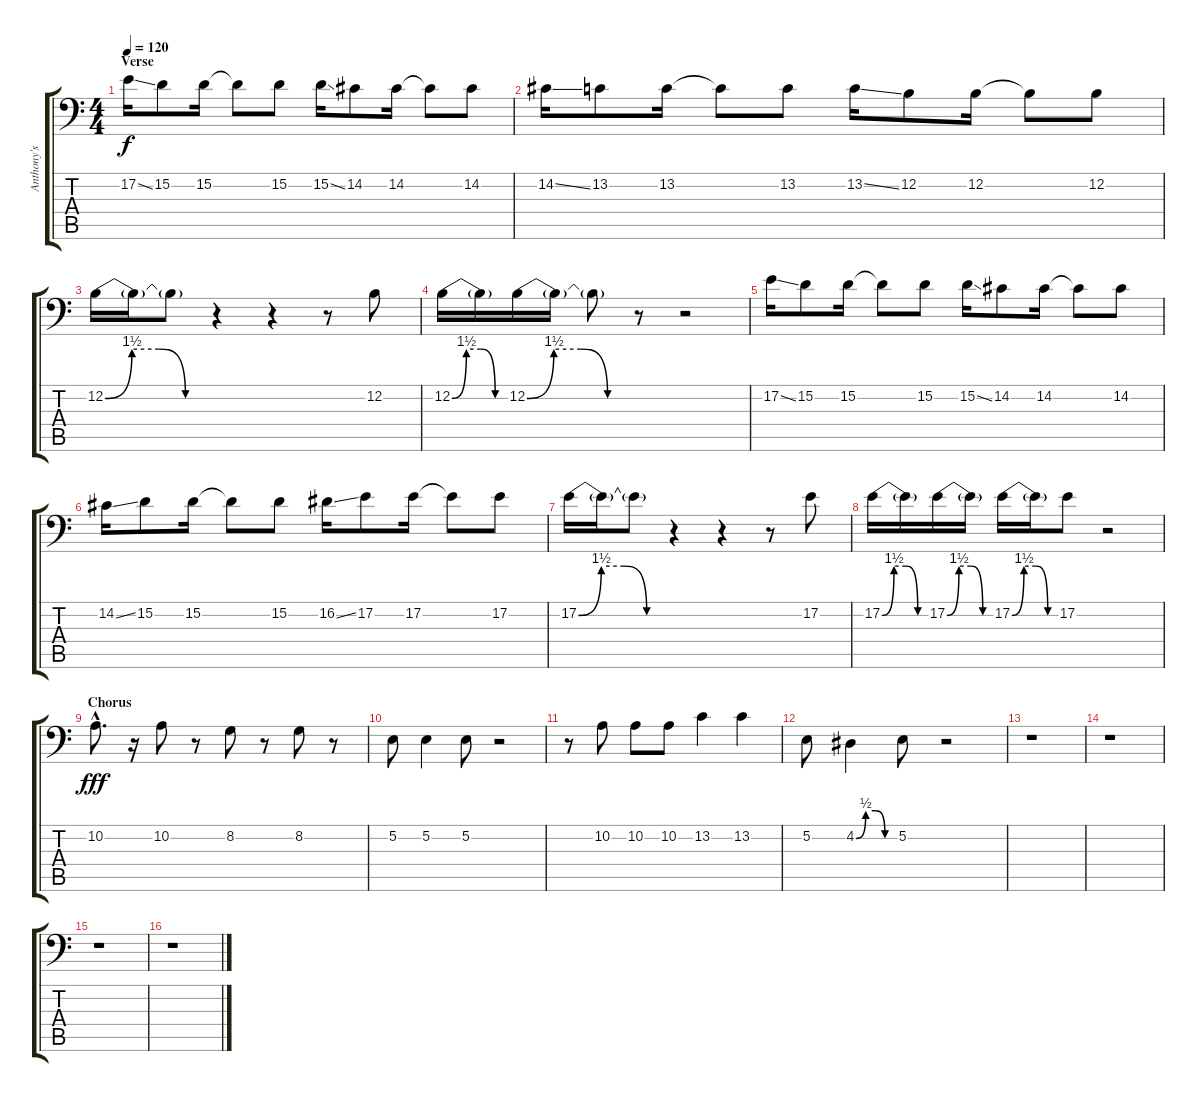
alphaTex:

\track ("Anthony's Vocals" "Anthony's ") {instrument lead6voice}
\staff {score tabs}
\tuning (E3 B2 G2 D2 A1 E1) {hide}
\ts (4 4)
\section ("" "Verse")
\tempo 120
\clef f4
\ks c
17.2{ss}.16{dy f} 15.2.8 15.2.16 15.2{t}.8 15.2.8 15.2{ss}.16 14.2.8 14.2.16 14.2{t}.8 14.2.8 |
14.2{ss}.16 13.2.8 13.2.16 13.2{t}.8 13.2.8 13.2{ss}.16 12.2.8 12.2.16 12.2{t}.8 12.2.8 |
12.2{be (custom 0 0 15 6 30 6 45 0 60 0)}.16 12.2{t}.16 12.2{t}.8 r.4 r.4 r.8 12.2.8 |
12.2{be (custom 0 0 15 6 30 6 45 0 60 0)}.16 12.2{t}.16 12.2{be (custom 0 0 15 6 30 6 45 0 60 0)}.16 12.2{t}.16 12.2{t}.8 r.8 r.2 |
17.2{ss}.16 15.2.8 15.2.16 15.2{t}.8 15.2.8 15.2{ss}.16 14.2.8 14.2.16 14.2{t}.8 14.2.8 |
14.2{ss}.16 15.2.8 15.2.16 15.2{t}.8 15.2.8 16.2{ss}.16 17.2.8 17.2.16 17.2{t}.8 17.2.8 |
17.2{be (custom 0 0 15 6 30 6 45 0 60 0)}.16 17.2{t}.16 17.2{t}.8 r.4 r.4 r.8 17.2.8 |
17.2{be (custom 0 0 15 6 30 6 45 0 60 0)}.16 17.2{t}.16 17.2{be (custom 0 0 15 6 30 6 45 0 60 0)}.16 17.2{t}.16 17.2{be (custom 0 0 15 6 30 6 45 0 60 0)}.16 17.2{t}.16 17.2.8 r.2 |
\section ("" "Chorus")
10.2{hac}.8{d dy fff} r.16 10.2.8 r.8 8.2.8 r.8 8.2.8 r.8 |
5.2.8 5.2.4 5.2.8 r.2 |
r.8 10.2.8 10.2.8 10.2.8 13.2.4 13.2.4 |
5.2.8 4.2{be (custom 0 0 15 2 30 2 45 0 60 0)}.4 5.2.8 r.2 |
r.1 |
r.1 |
r.1 |
r.1
